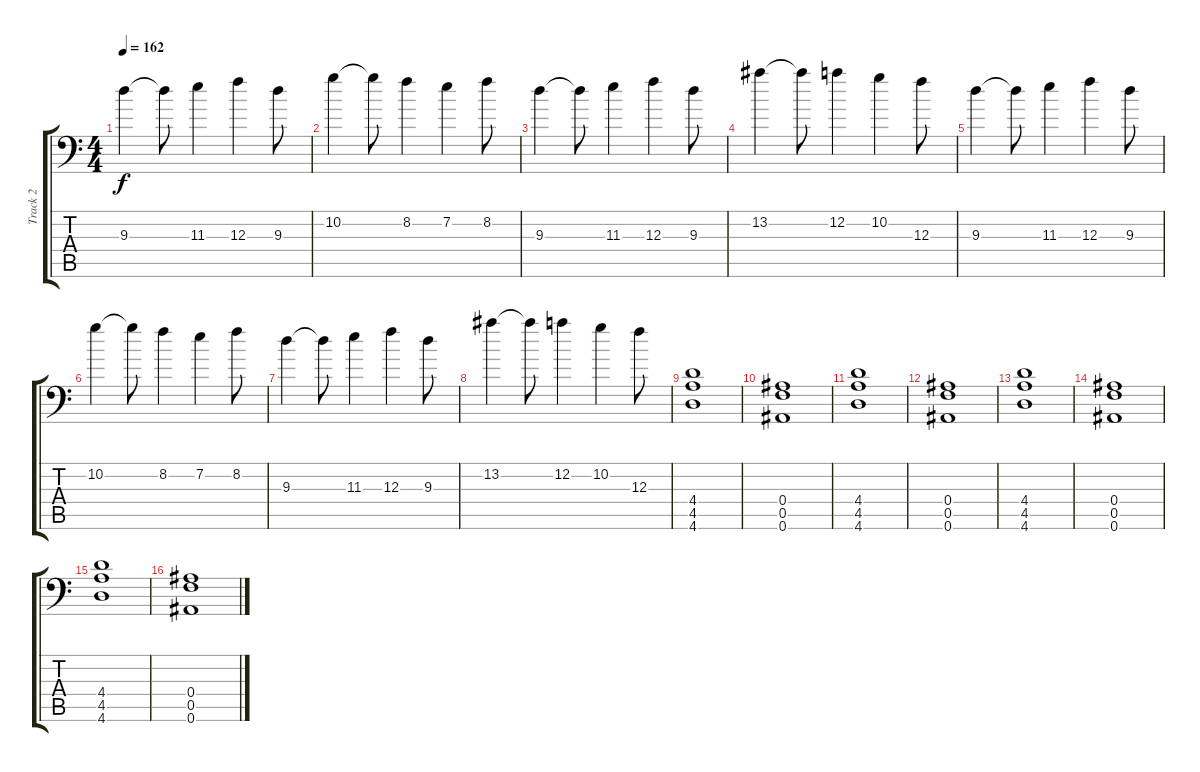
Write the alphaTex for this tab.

\track ("Track 2" "Track 2") {instrument distortionguitar}
\staff {score tabs}
\tuning (D4 A3 F3 Bb2 F2 Bb1) {hide}
\ts (4 4)
\tempo 162
\clef f4
\ks c
9.3.4{dy f} 9.3{t}.8 11.3.4 12.3.4 9.3.8 |
10.2.4 10.2{t}.8 8.2.4 7.2.4 8.2.8 |
9.3.4 9.3{t}.8 11.3.4 12.3.4 9.3.8 |
13.2.4 13.2{t}.8 12.2.4 10.2.4 12.3.8 |
9.3.4 9.3{t}.8 11.3.4 12.3.4 9.3.8 |
10.2.4 10.2{t}.8 8.2.4 7.2.4 8.2.8 |
9.3.4 9.3{t}.8 11.3.4 12.3.4 9.3.8 |
13.2.4 13.2{t}.8 12.2.4 10.2.4 12.3.8 |
(4.4 4.5 4.6).1 |
(0.4 0.5 0.6).1 |
(4.4 4.5 4.6).1 |
(0.4 0.5 0.6).1 |
(4.4 4.5 4.6).1 |
(0.4 0.5 0.6).1 |
(4.4 4.5 4.6).1 |
(0.4 0.5 0.6).1
